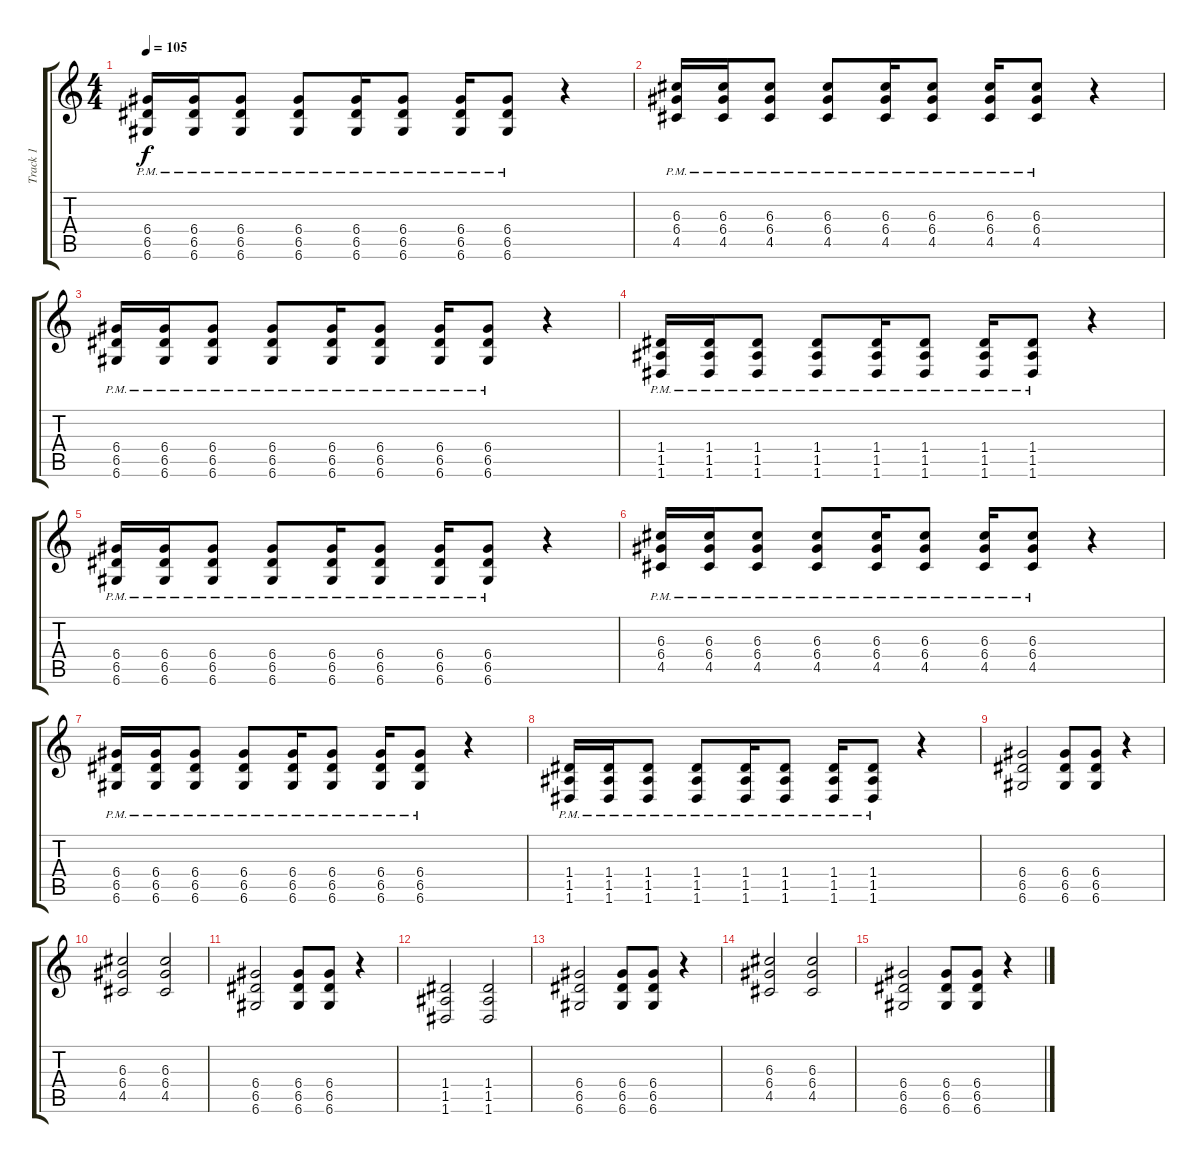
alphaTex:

\track ("Track 1" "Track 1") {instrument distortionguitar}
\staff {score tabs}
\tuning (E4 B3 G3 D3 A2 D2) {hide}
\ts (4 4)
\tempo 105
\clef g2
\ks c
(6.4{pm} 6.5{pm} 6.6{pm}).16{dy f} (6.4{pm} 6.5{pm} 6.6{pm}).16 (6.4{pm} 6.5{pm} 6.6{pm}).8 (6.4{pm} 6.5{pm} 6.6{pm}).8 (6.4{pm} 6.5{pm} 6.6{pm}).16 (6.4{pm} 6.5{pm} 6.6{pm}).8 (6.4{pm} 6.5{pm} 6.6{pm}).16 (6.4{pm} 6.5{pm} 6.6{pm}).8 r.4 |
(6.3{pm} 6.4{pm} 4.5{pm}).16 (6.3{pm} 6.4{pm} 4.5{pm}).16 (6.3{pm} 6.4{pm} 4.5{pm}).8 (6.3{pm} 6.4{pm} 4.5{pm}).8 (6.3{pm} 6.4{pm} 4.5{pm}).16 (6.3{pm} 6.4{pm} 4.5{pm}).8 (6.3{pm} 6.4{pm} 4.5{pm}).16 (6.3{pm} 6.4{pm} 4.5{pm}).8 r.4 |
(6.4{pm} 6.5{pm} 6.6{pm}).16 (6.4{pm} 6.5{pm} 6.6{pm}).16 (6.4{pm} 6.5{pm} 6.6{pm}).8 (6.4{pm} 6.5{pm} 6.6{pm}).8 (6.4{pm} 6.5{pm} 6.6{pm}).16 (6.4{pm} 6.5{pm} 6.6{pm}).8 (6.4{pm} 6.5{pm} 6.6{pm}).16 (6.4{pm} 6.5{pm} 6.6{pm}).8 r.4 |
(1.4{pm} 1.5{pm} 1.6{pm}).16 (1.4{pm} 1.5{pm} 1.6{pm}).16 (1.4{pm} 1.5{pm} 1.6{pm}).8 (1.4{pm} 1.5{pm} 1.6{pm}).8 (1.4{pm} 1.5{pm} 1.6{pm}).16 (1.4{pm} 1.5{pm} 1.6{pm}).8 (1.4{pm} 1.5{pm} 1.6{pm}).16 (1.4{pm} 1.5{pm} 1.6{pm}).8 r.4 |
(6.4{pm} 6.5{pm} 6.6{pm}).16 (6.4{pm} 6.5{pm} 6.6{pm}).16 (6.4{pm} 6.5{pm} 6.6{pm}).8 (6.4{pm} 6.5{pm} 6.6{pm}).8 (6.4{pm} 6.5{pm} 6.6{pm}).16 (6.4{pm} 6.5{pm} 6.6{pm}).8 (6.4{pm} 6.5{pm} 6.6{pm}).16 (6.4{pm} 6.5{pm} 6.6{pm}).8 r.4 |
(6.3{pm} 6.4{pm} 4.5{pm}).16 (6.3{pm} 6.4{pm} 4.5{pm}).16 (6.3{pm} 6.4{pm} 4.5{pm}).8 (6.3{pm} 6.4{pm} 4.5{pm}).8 (6.3{pm} 6.4{pm} 4.5{pm}).16 (6.3{pm} 6.4{pm} 4.5{pm}).8 (6.3{pm} 6.4{pm} 4.5{pm}).16 (6.3{pm} 6.4{pm} 4.5{pm}).8 r.4 |
(6.4{pm} 6.5{pm} 6.6{pm}).16 (6.4{pm} 6.5{pm} 6.6{pm}).16 (6.4{pm} 6.5{pm} 6.6{pm}).8 (6.4{pm} 6.5{pm} 6.6{pm}).8 (6.4{pm} 6.5{pm} 6.6{pm}).16 (6.4{pm} 6.5{pm} 6.6{pm}).8 (6.4{pm} 6.5{pm} 6.6{pm}).16 (6.4{pm} 6.5{pm} 6.6{pm}).8 r.4 |
(1.4{pm} 1.5{pm} 1.6{pm}).16 (1.4{pm} 1.5{pm} 1.6{pm}).16 (1.4{pm} 1.5{pm} 1.6{pm}).8 (1.4{pm} 1.5{pm} 1.6{pm}).8 (1.4{pm} 1.5{pm} 1.6{pm}).16 (1.4{pm} 1.5{pm} 1.6{pm}).8 (1.4{pm} 1.5{pm} 1.6{pm}).16 (1.4{pm} 1.5{pm} 1.6{pm}).8 r.4 |
(6.4 6.5 6.6).2 (6.4 6.5 6.6).8 (6.4 6.5 6.6).8 r.4 |
(6.3 6.4 4.5).2 (6.3 6.4 4.5).2 |
(6.4 6.5 6.6).2 (6.4 6.5 6.6).8 (6.4 6.5 6.6).8 r.4 |
(1.4 1.5 1.6).2 (1.4 1.5 1.6).2 |
(6.4 6.5 6.6).2 (6.4 6.5 6.6).8 (6.4 6.5 6.6).8 r.4 |
(6.3 6.4 4.5).2 (6.3 6.4 4.5).2 |
(6.4 6.5 6.6).2 (6.4 6.5 6.6).8 (6.4 6.5 6.6).8 r.4
